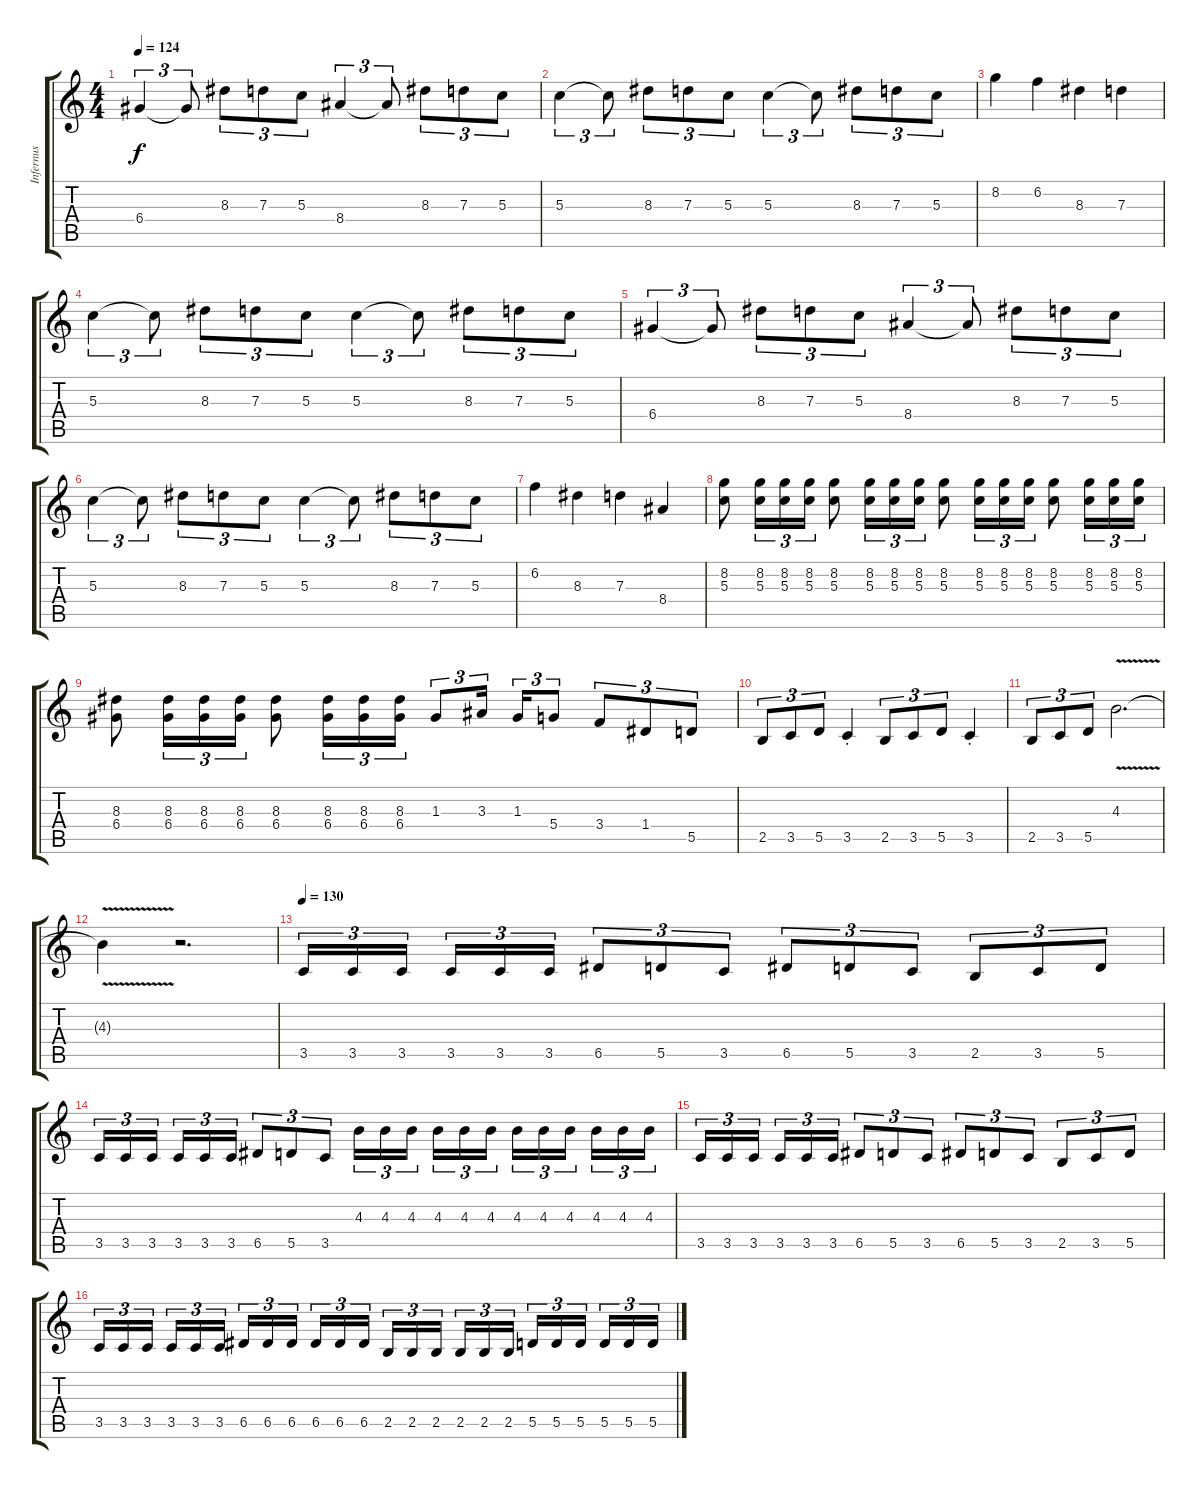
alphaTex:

\track ("Infernus" "Infernus") {instrument distortionguitar}
\staff {score tabs}
\tuning (E4 B3 G3 D3 A2 E2) {hide}
\ts (4 4)
\tempo 124
\clef g2
\ks c
6.4.4{tu (3 2) dy f} 6.4{t}.8{tu (3 2)} 8.3.8{tu (3 2)} 7.3.8{tu (3 2)} 5.3.8{tu (3 2)} 8.4.4{tu (3 2)} 8.4{t}.8{tu (3 2)} 8.3.8{tu (3 2)} 7.3.8{tu (3 2)} 5.3.8{tu (3 2)} |
5.3.4{tu (3 2)} 5.3{t}.8{tu (3 2)} 8.3.8{tu (3 2)} 7.3.8{tu (3 2)} 5.3.8{tu (3 2)} 5.3.4{tu (3 2)} 5.3{t}.8{tu (3 2)} 8.3.8{tu (3 2)} 7.3.8{tu (3 2)} 5.3.8{tu (3 2)} |
8.2.4 6.2.4 8.3.4 7.3.4 |
5.3.4{tu (3 2)} 5.3{t}.8{tu (3 2)} 8.3.8{tu (3 2)} 7.3.8{tu (3 2)} 5.3.8{tu (3 2)} 5.3.4{tu (3 2)} 5.3{t}.8{tu (3 2)} 8.3.8{tu (3 2)} 7.3.8{tu (3 2)} 5.3.8{tu (3 2)} |
6.4.4{tu (3 2)} 6.4{t}.8{tu (3 2)} 8.3.8{tu (3 2)} 7.3.8{tu (3 2)} 5.3.8{tu (3 2)} 8.4.4{tu (3 2)} 8.4{t}.8{tu (3 2)} 8.3.8{tu (3 2)} 7.3.8{tu (3 2)} 5.3.8{tu (3 2)} |
5.3.4{tu (3 2)} 5.3{t}.8{tu (3 2)} 8.3.8{tu (3 2)} 7.3.8{tu (3 2)} 5.3.8{tu (3 2)} 5.3.4{tu (3 2)} 5.3{t}.8{tu (3 2)} 8.3.8{tu (3 2)} 7.3.8{tu (3 2)} 5.3.8{tu (3 2)} |
6.2.4 8.3.4 7.3.4 8.4.4 |
(8.2 5.3).8 (8.2 5.3).16{tu (3 2)} (8.2 5.3).16{tu (3 2)} (8.2 5.3).16{tu (3 2)} (8.2 5.3).8 (8.2 5.3).16{tu (3 2)} (8.2 5.3).16{tu (3 2)} (8.2 5.3).16{tu (3 2)} (8.2 5.3).8 (8.2 5.3).16{tu (3 2)} (8.2 5.3).16{tu (3 2)} (8.2 5.3).16{tu (3 2)} (8.2 5.3).8 (8.2 5.3).16{tu (3 2)} (8.2 5.3).16{tu (3 2)} (8.2 5.3).16{tu (3 2)} |
(8.3 6.4).8 (8.3 6.4).16{tu (3 2)} (8.3 6.4).16{tu (3 2)} (8.3 6.4).16{tu (3 2)} (8.3 6.4).8 (8.3 6.4).16{tu (3 2)} (8.3 6.4).16{tu (3 2)} (8.3 6.4).16{tu (3 2)} 1.3.8{tu (3 2)} 3.3.16{tu (3 2) beam splitsecondary} 1.3.16{tu (3 2)} 5.4.8{tu (3 2)} 3.4.8{tu (3 2)} 1.4.8{tu (3 2)} 5.5.8{tu (3 2)} |
2.5.8{tu (3 2)} 3.5.8{tu (3 2)} 5.5.8{tu (3 2)} 3.5{st}.4 2.5.8{tu (3 2)} 3.5.8{tu (3 2)} 5.5.8{tu (3 2)} 3.5{st}.4 |
2.5.8{tu (3 2)} 3.5.8{tu (3 2)} 5.5.8{tu (3 2)} 4.3{v}.2{d} |
4.3{t}.4 r.2{d} |
\tempo 130
3.5.16{tu (3 2)} 3.5.16{tu (3 2)} 3.5.16{tu (3 2) beam splitsecondary} 3.5.16{tu (3 2)} 3.5.16{tu (3 2)} 3.5.16{tu (3 2)} 6.5.8{tu (3 2)} 5.5.8{tu (3 2)} 3.5.8{tu (3 2)} 6.5.8{tu (3 2)} 5.5.8{tu (3 2)} 3.5.8{tu (3 2)} 2.5.8{tu (3 2)} 3.5.8{tu (3 2)} 5.5.8{tu (3 2)} |
3.5.16{tu (3 2)} 3.5.16{tu (3 2)} 3.5.16{tu (3 2) beam splitsecondary} 3.5.16{tu (3 2)} 3.5.16{tu (3 2)} 3.5.16{tu (3 2)} 6.5.8{tu (3 2)} 5.5.8{tu (3 2)} 3.5.8{tu (3 2)} 4.3.16{tu (3 2)} 4.3.16{tu (3 2)} 4.3.16{tu (3 2) beam splitsecondary} 4.3.16{tu (3 2)} 4.3.16{tu (3 2)} 4.3.16{tu (3 2)} 4.3.16{tu (3 2)} 4.3.16{tu (3 2)} 4.3.16{tu (3 2) beam splitsecondary} 4.3.16{tu (3 2)} 4.3.16{tu (3 2)} 4.3.16{tu (3 2)} |
3.5.16{tu (3 2)} 3.5.16{tu (3 2)} 3.5.16{tu (3 2) beam splitsecondary} 3.5.16{tu (3 2)} 3.5.16{tu (3 2)} 3.5.16{tu (3 2)} 6.5.8{tu (3 2)} 5.5.8{tu (3 2)} 3.5.8{tu (3 2)} 6.5.8{tu (3 2)} 5.5.8{tu (3 2)} 3.5.8{tu (3 2)} 2.5.8{tu (3 2)} 3.5.8{tu (3 2)} 5.5.8{tu (3 2)} |
3.5.16{tu (3 2)} 3.5.16{tu (3 2)} 3.5.16{tu (3 2) beam splitsecondary} 3.5.16{tu (3 2)} 3.5.16{tu (3 2)} 3.5.16{tu (3 2)} 6.5.16{tu (3 2)} 6.5.16{tu (3 2)} 6.5.16{tu (3 2) beam splitsecondary} 6.5.16{tu (3 2)} 6.5.16{tu (3 2)} 6.5.16{tu (3 2)} 2.5.16{tu (3 2)} 2.5.16{tu (3 2)} 2.5.16{tu (3 2) beam splitsecondary} 2.5.16{tu (3 2)} 2.5.16{tu (3 2)} 2.5.16{tu (3 2)} 5.5.16{tu (3 2)} 5.5.16{tu (3 2)} 5.5.16{tu (3 2) beam splitsecondary} 5.5.16{tu (3 2)} 5.5.16{tu (3 2)} 5.5.16{tu (3 2)}
